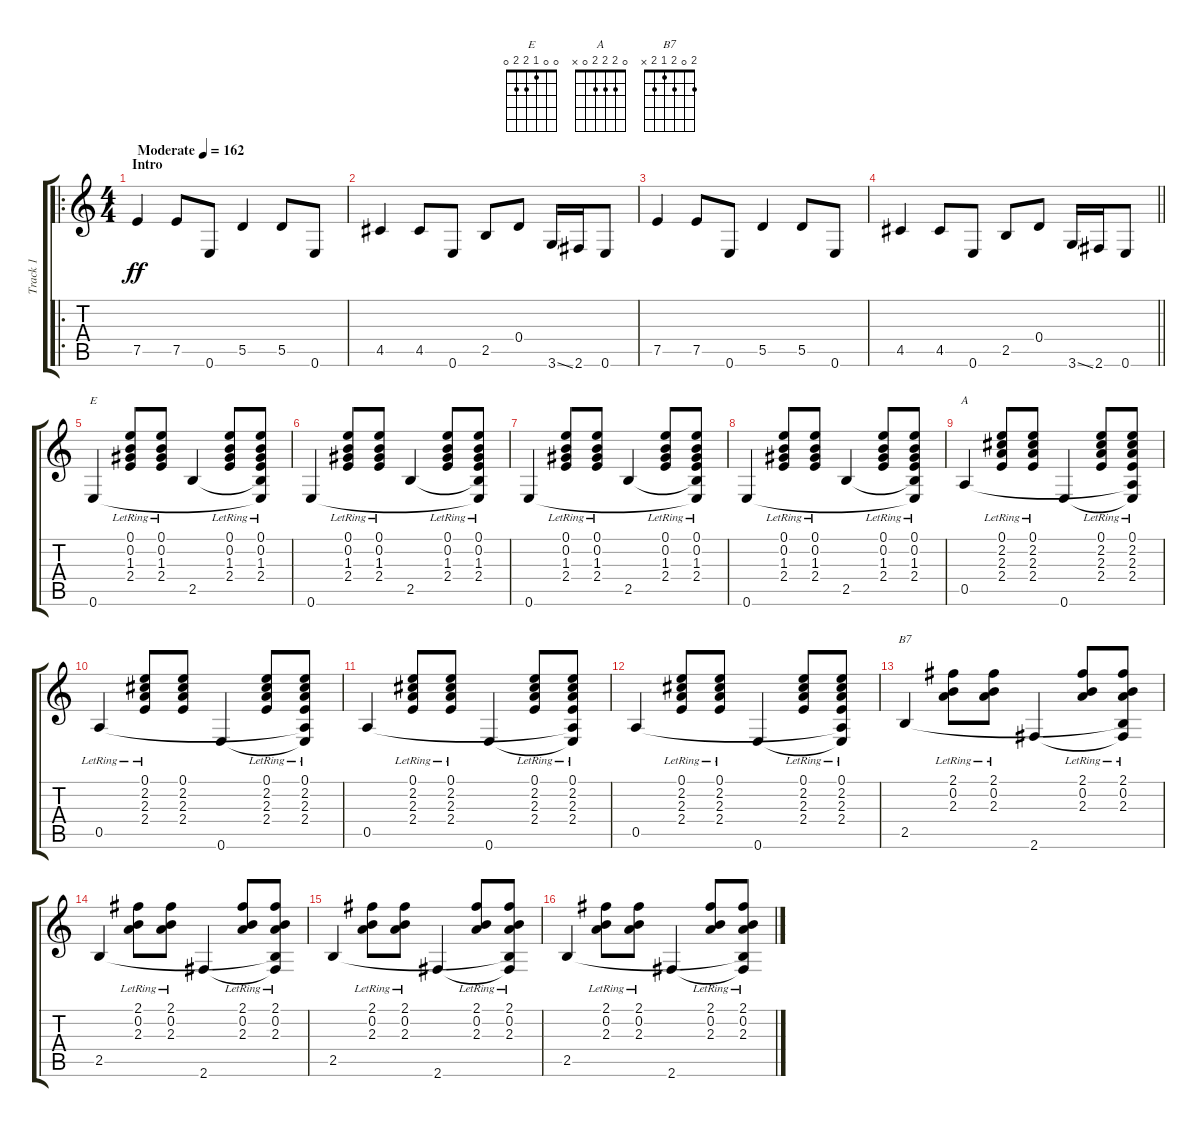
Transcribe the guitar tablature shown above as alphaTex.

\track ("Track 1" "Track 1") {instrument electricguitarclean}
\staff {score tabs}
\tuning (E4 B3 G3 D3 A2 E2) {hide}
\chord ("E" 0 0 1 2 2 0)
\chord ("A" 0 2 2 2 0 x)
\chord ("B7" 2 0 2 1 2 x)
\ro
\ts (4 4)
\section ("" "Intro")
\tempo (162 "Moderate")
\clef g2
\ks c
7.5.4{dy ff instrument electricguitarclean} 7.5.8 0.6.8 5.5.4 5.5.8 0.6.8 |
4.5.4 4.5.8 0.6.8 2.5.8 0.4.8 3.6{ss}.16 2.6.16 0.6.8 |
7.5.4 7.5.8 0.6.8 5.5.4 5.5.8 0.6.8 |
\barLineRight lightlight
4.5.4 4.5.8 0.6.8 2.5.8 0.4.8 3.6{ss}.16 2.6.16 0.6.8 |
0.6.4{ch "E"} (0.1{lr} 0.2{lr} 1.3{lr} 2.4{lr}).8 (0.1{lr} 0.2{lr} 1.3{lr} 2.4{lr}).8 2.5.4 (0.1{lr} 0.2{lr} 1.3{lr} 2.4{lr}).8 (0.1{lr} 0.2{lr} 1.3{lr} 2.4{lr} 2.5{t} 0.6{t}).8 |
0.6.4 (0.1{lr} 0.2{lr} 1.3{lr} 2.4{lr}).8 (0.1{lr} 0.2{lr} 1.3{lr} 2.4{lr}).8 2.5.4 (0.1{lr} 0.2{lr} 1.3{lr} 2.4{lr}).8 (0.1{lr} 0.2{lr} 1.3{lr} 2.4{lr} 2.5{t} 0.6{t}).8 |
0.6.4 (0.1{lr} 0.2{lr} 1.3{lr} 2.4{lr}).8 (0.1{lr} 0.2{lr} 1.3{lr} 2.4{lr}).8 2.5.4 (0.1{lr} 0.2{lr} 1.3{lr} 2.4{lr}).8 (0.1{lr} 0.2{lr} 1.3{lr} 2.4{lr} 2.5{t} 0.6{t}).8 |
0.6.4 (0.1{lr} 0.2{lr} 1.3{lr} 2.4{lr}).8 (0.1{lr} 0.2{lr} 1.3{lr} 2.4{lr}).8 2.5.4 (0.1{lr} 0.2{lr} 1.3{lr} 2.4{lr}).8 (0.1{lr} 0.2{lr} 1.3{lr} 2.4{lr} 2.5{t} 0.6{t}).8 |
0.5.4{ch "A"} (0.1{lr} 2.2{lr} 2.3{lr} 2.4{lr}).8 (0.1{lr} 2.2{lr} 2.3{lr} 2.4{lr}).8 0.6.4 (0.1{lr} 2.2{lr} 2.3{lr} 2.4{lr}).8 (0.1{lr} 2.2{lr} 2.3{lr} 2.4{lr} 0.5{t} 0.6{t}).8 |
0.5{lr}.4 (0.1{lr} 2.2{lr} 2.3{lr} 2.4{lr}).8 (0.1 2.2 2.3 2.4).8 0.6.4 (0.1{lr} 2.2{lr} 2.3{lr} 2.4{lr}).8 (0.1{lr} 2.2{lr} 2.3{lr} 2.4{lr} 0.5{t} 0.6{t}).8 |
0.5.4 (0.1{lr} 2.2{lr} 2.3{lr} 2.4{lr}).8 (0.1{lr} 2.2{lr} 2.3{lr} 2.4{lr}).8 0.6.4 (0.1{lr} 2.2{lr} 2.3{lr} 2.4{lr}).8 (0.1{lr} 2.2{lr} 2.3{lr} 2.4{lr} 0.5{t} 0.6{t}).8 |
0.5.4 (0.1{lr} 2.2{lr} 2.3{lr} 2.4{lr}).8 (0.1{lr} 2.2{lr} 2.3{lr} 2.4{lr}).8 0.6.4 (0.1{lr} 2.2{lr} 2.3{lr} 2.4{lr}).8 (0.1{lr} 2.2{lr} 2.3{lr} 2.4{lr} 0.5{t} 0.6{t}).8 |
2.5.4{ch "B7"} (2.1{lr} 0.2{lr} 2.3{lr}).8 (2.1{lr} 0.2{lr} 2.3{lr}).8 2.6.4 (2.1{lr} 0.2{lr} 2.3{lr}).8 (2.1{lr} 0.2{lr} 2.3{lr} 2.5{t} 2.6{t}).8 |
2.5.4 (2.1{lr} 0.2{lr} 2.3{lr}).8 (2.1{lr} 0.2{lr} 2.3{lr}).8 2.6.4 (2.1{lr} 0.2{lr} 2.3{lr}).8 (2.1{lr} 0.2{lr} 2.3{lr} 2.5{t} 2.6{t}).8 |
2.5.4 (2.1{lr} 0.2{lr} 2.3{lr}).8 (2.1{lr} 0.2{lr} 2.3{lr}).8 2.6.4 (2.1{lr} 0.2{lr} 2.3{lr}).8 (2.1{lr} 0.2{lr} 2.3{lr} 2.5{t} 2.6{t}).8 |
2.5.4 (2.1{lr} 0.2{lr} 2.3{lr}).8 (2.1{lr} 0.2{lr} 2.3{lr}).8 2.6.4 (2.1{lr} 0.2{lr} 2.3{lr}).8 (2.1{lr} 0.2{lr} 2.3{lr} 2.5{t} 2.6{t}).8
